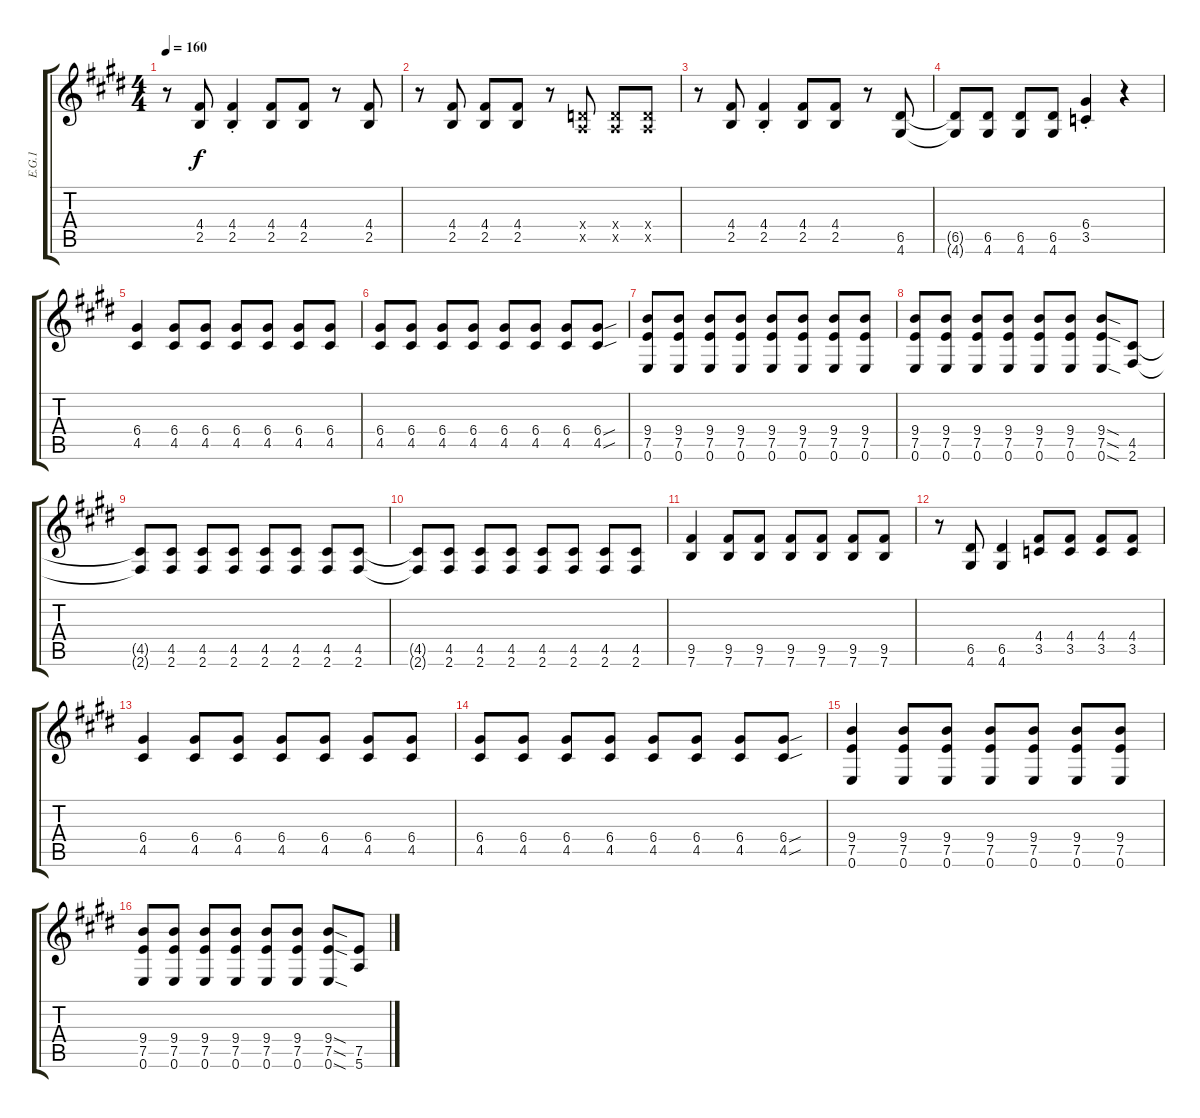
\track ("E.G.1" "E.G.1") {instrument distortionguitar}
\staff {score tabs}
\tuning (E4 B3 G3 D3 A2 E2) {hide}
\ts (4 4)
\tempo 160
\clef g2
\ks e
r.8{dy f} (4.4 2.5).8 (4.4{st} 2.5).4 (4.4 2.5).8 (4.4 2.5).8 r.8 (4.4 2.5).8 |
r.8 (4.4 2.5).8 (4.4 2.5).8 (4.4 2.5).8 r.8 (0.4{x} 0.5{x}).8 (0.4{x} 0.5{x}).8 (0.4{x} 0.5{x}).8 |
r.8 (4.4 2.5).8 (4.4{st} 2.5).4 (4.4 2.5).8 (4.4 2.5).8 r.8 (6.5 4.6).8 |
(6.5{t} 4.6{t}).8 (6.5 4.6).8 (6.5 4.6).8 (6.5 4.6).8 (6.4 3.5{st}).4 r.4 |
(6.4 4.5).4 (6.4 4.5).8 (6.4 4.5).8 (6.4 4.5).8 (6.4 4.5).8 (6.4 4.5).8 (6.4 4.5).8 |
(6.4 4.5).8 (6.4 4.5).8 (6.4 4.5).8 (6.4 4.5).8 (6.4 4.5).8 (6.4 4.5).8 (6.4 4.5).8 (6.4{sou} 4.5{sou}).8 |
(9.4 7.5 0.6).8 (9.4 7.5 0.6).8 (9.4 7.5 0.6).8 (9.4 7.5 0.6).8 (9.4 7.5 0.6).8 (9.4 7.5 0.6).8 (9.4 7.5 0.6).8 (9.4 7.5 0.6).8 |
(9.4 7.5 0.6).8 (9.4 7.5 0.6).8 (9.4 7.5 0.6).8 (9.4 7.5 0.6).8 (9.4 7.5 0.6).8 (9.4 7.5 0.6).8 (9.4{sod} 7.5{sod} 0.6{sod}).8 (4.5 2.6).8 |
(4.5{t} 2.6{t}).8 (4.5 2.6).8 (4.5 2.6).8 (4.5 2.6).8 (4.5 2.6).8 (4.5 2.6).8 (4.5 2.6).8 (4.5 2.6).8 |
(4.5{t} 2.6{t}).8 (4.5 2.6).8 (4.5 2.6).8 (4.5 2.6).8 (4.5 2.6).8 (4.5 2.6).8 (4.5 2.6).8 (4.5 2.6).8 |
(9.5 7.6).4 (9.5 7.6).8 (9.5 7.6).8 (9.5 7.6).8 (9.5 7.6).8 (9.5 7.6).8 (9.5 7.6).8 |
r.8 (6.5 4.6).8 (6.5 4.6).4 (4.4 3.5).8 (4.4 3.5).8 (4.4 3.5).8 (4.4 3.5).8 |
(6.4 4.5).4 (6.4 4.5).8 (6.4 4.5).8 (6.4 4.5).8 (6.4 4.5).8 (6.4 4.5).8 (6.4 4.5).8 |
(6.4 4.5).8 (6.4 4.5).8 (6.4 4.5).8 (6.4 4.5).8 (6.4 4.5).8 (6.4 4.5).8 (6.4 4.5).8 (6.4{sou} 4.5{sou}).8 |
(9.4 7.5 0.6).4 (9.4 7.5 0.6).8 (9.4 7.5 0.6).8 (9.4 7.5 0.6).8 (9.4 7.5 0.6).8 (9.4 7.5 0.6).8 (9.4 7.5 0.6).8 |
(9.4 7.5 0.6).8 (9.4 7.5 0.6).8 (9.4 7.5 0.6).8 (9.4 7.5 0.6).8 (9.4 7.5 0.6).8 (9.4 7.5 0.6).8 (9.4{sod} 7.5{sod} 0.6{sod}).8 (7.5 5.6).8
